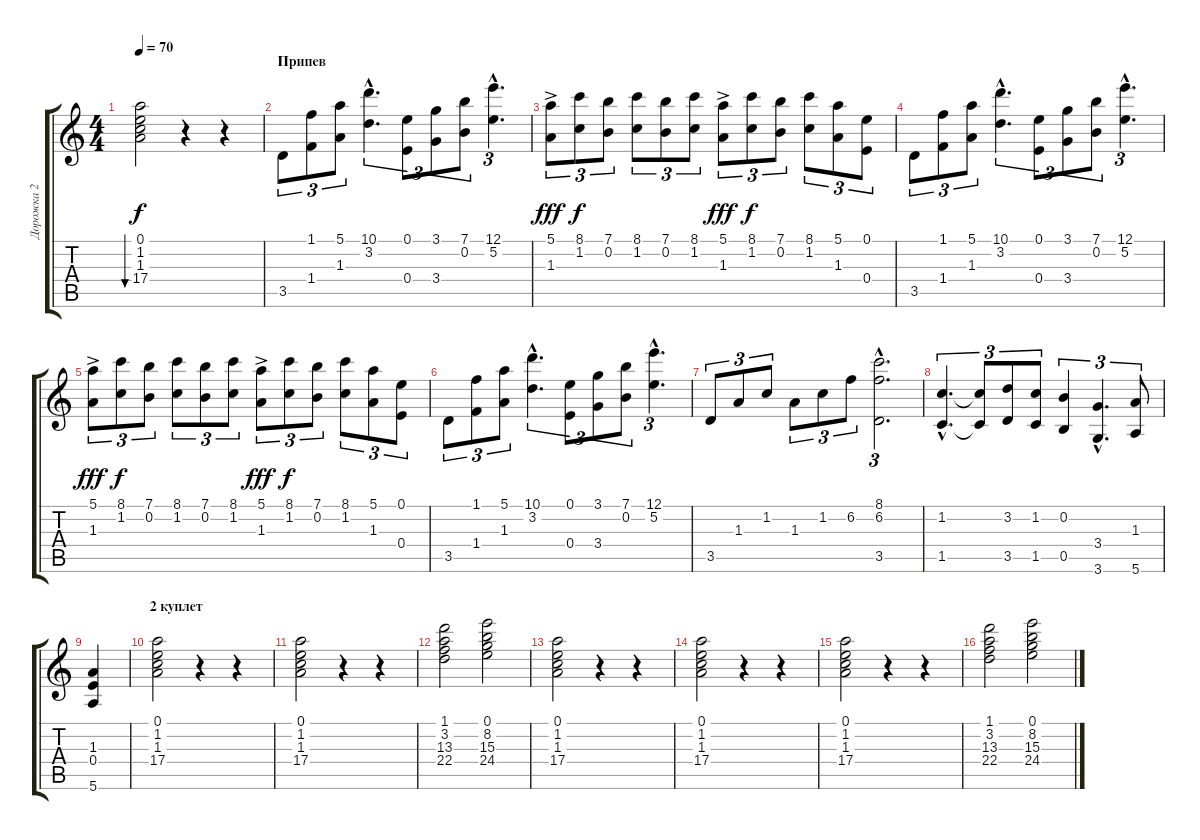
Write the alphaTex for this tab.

\track ("Дорожка 2" "Дорожка 2") {instrument acousticguitarsteel}
\staff {score tabs}
\tuning (E4 B3 Ab3 E3 B2 E2) {hide}
\ts (4 4)
\tempo 70
\clef g2
\ks c
(0.1 1.2 1.3 17.4).2{bu 120 dy f} r.4 r.4 |
\section ("" "Припев")
3.5.8{tu (3 2)} (1.1 1.4).8{tu (3 2)} (5.1 1.3).8{tu (3 2)} (10.1{hac} 3.2{hac}).4{d tu (3 2)} (0.1 0.4).8{tu (3 2)} (3.1 3.4).8{tu (3 2)} (7.1 0.2).8{tu (3 2)} (12.1{hac} 5.2{hac}).4{d tu (3 2)} |
(5.1{ac} 1.3).8{tu (3 2) dy fff} (8.1 1.2).8{tu (3 2) dy f} (7.1 0.2).8{tu (3 2)} (8.1 1.2).8{tu (3 2)} (7.1 0.2).8{tu (3 2)} (8.1 1.2).8{tu (3 2)} (5.1{ac} 1.3).8{tu (3 2) dy fff} (8.1 1.2).8{tu (3 2) dy f} (7.1 0.2).8{tu (3 2)} (8.1 1.2).8{tu (3 2)} (5.1 1.3).8{tu (3 2)} (0.1 0.4).8{tu (3 2)} |
3.5.8{tu (3 2)} (1.1 1.4).8{tu (3 2)} (5.1 1.3).8{tu (3 2)} (10.1{hac} 3.2{hac}).4{d tu (3 2)} (0.1 0.4).8{tu (3 2)} (3.1 3.4).8{tu (3 2)} (7.1 0.2).8{tu (3 2)} (12.1{hac} 5.2{hac}).4{d tu (3 2)} |
(5.1{ac} 1.3).8{tu (3 2) dy fff} (8.1 1.2).8{tu (3 2) dy f} (7.1 0.2).8{tu (3 2)} (8.1 1.2).8{tu (3 2)} (7.1 0.2).8{tu (3 2)} (8.1 1.2).8{tu (3 2)} (5.1{ac} 1.3).8{tu (3 2) dy fff} (8.1 1.2).8{tu (3 2) dy f} (7.1 0.2).8{tu (3 2)} (8.1 1.2).8{tu (3 2)} (5.1 1.3).8{tu (3 2)} (0.1 0.4).8{tu (3 2)} |
3.5.8{tu (3 2)} (1.1 1.4).8{tu (3 2)} (5.1 1.3).8{tu (3 2)} (10.1{hac} 3.2{hac}).4{d tu (3 2)} (0.1 0.4).8{tu (3 2)} (3.1 3.4).8{tu (3 2)} (7.1 0.2).8{tu (3 2)} (12.1{hac} 5.2{hac}).4{d tu (3 2)} |
3.5.8{tu (3 2)} 1.3.8{tu (3 2)} 1.2.8{tu (3 2)} 1.3.8{tu (3 2)} 1.2.8{tu (3 2)} 6.2.8{tu (3 2)} (8.1{hac} 6.2{hac} 3.5{hac}).2{d tu (3 2)} |
(1.2{hac} 1.5{hac}).4{d tu (3 2)} (1.2{t} 1.5{t}).8{tu (3 2)} (3.2 3.5).8{tu (3 2)} (1.2 1.5).8{tu (3 2)} (0.2 0.5).4{tu (3 2)} (3.4{hac} 3.6{hac}).4{d tu (3 2)} (1.3 5.6).8{tu (3 2)} |
(1.3 0.4 5.6).4 |
\section ("" "2 куплет")
(0.1 1.2 1.3 17.4).2 r.4 r.4 |
(0.1 1.2 1.3 17.4).2 r.4 r.4 |
(1.1 3.2 13.3 22.4).2 (0.1 8.2 15.3 24.4).2 |
(0.1 1.2 1.3 17.4).2 r.4 r.4 |
(0.1 1.2 1.3 17.4).2 r.4 r.4 |
(0.1 1.2 1.3 17.4).2 r.4 r.4 |
(1.1 3.2 13.3 22.4).2 (0.1 8.2 15.3 24.4).2
